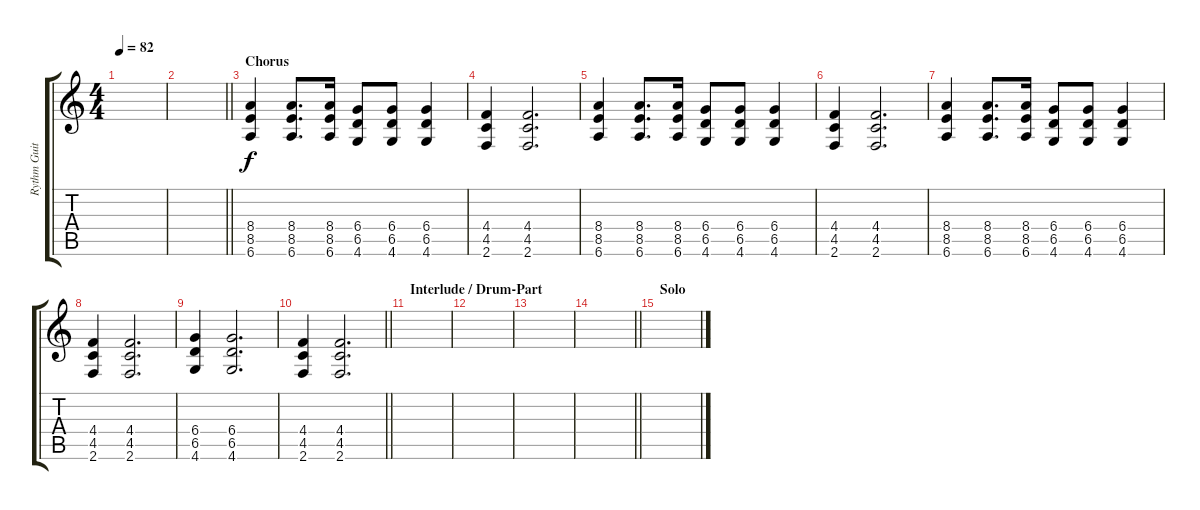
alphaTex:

\track ("Rythm Guitar Effects" "Rythm Guit") {instrument overdrivenguitar}
\staff {score tabs}
\tuning (Eb4 Bb3 Gb3 Db3 Ab2 Eb2) {hide}
\ts (4 4)
\tempo 82
\clef g2
\ks c
|
\barLineRight lightlight
|
\section ("" "Chorus")
(8.4 8.5 6.6).4 (8.4 8.5 6.6).8{d} (8.4 8.5 6.6).16 (6.4 6.5 4.6).8 (6.4 6.5 4.6).8 (6.4 6.5 4.6).4 |
(4.4 4.5 2.6).4 (4.4 4.5 2.6).2{d} |
(8.4 8.5 6.6).4 (8.4 8.5 6.6).8{d} (8.4 8.5 6.6).16 (6.4 6.5 4.6).8 (6.4 6.5 4.6).8 (6.4 6.5 4.6).4 |
(4.4 4.5 2.6).4 (4.4 4.5 2.6).2{d} |
(8.4 8.5 6.6).4 (8.4 8.5 6.6).8{d} (8.4 8.5 6.6).16 (6.4 6.5 4.6).8 (6.4 6.5 4.6).8 (6.4 6.5 4.6).4 |
(4.4 4.5 2.6).4 (4.4 4.5 2.6).2{d} |
(6.4 6.5 4.6).4 (6.4 6.5 4.6).2{d} |
\barLineRight lightlight
(4.4 4.5 2.6).4 (4.4 4.5 2.6).2{d} |
\section ("" "Interlude / Drum-Part")
|
|
|
\barLineRight lightlight
|
\section ("" "Solo")
